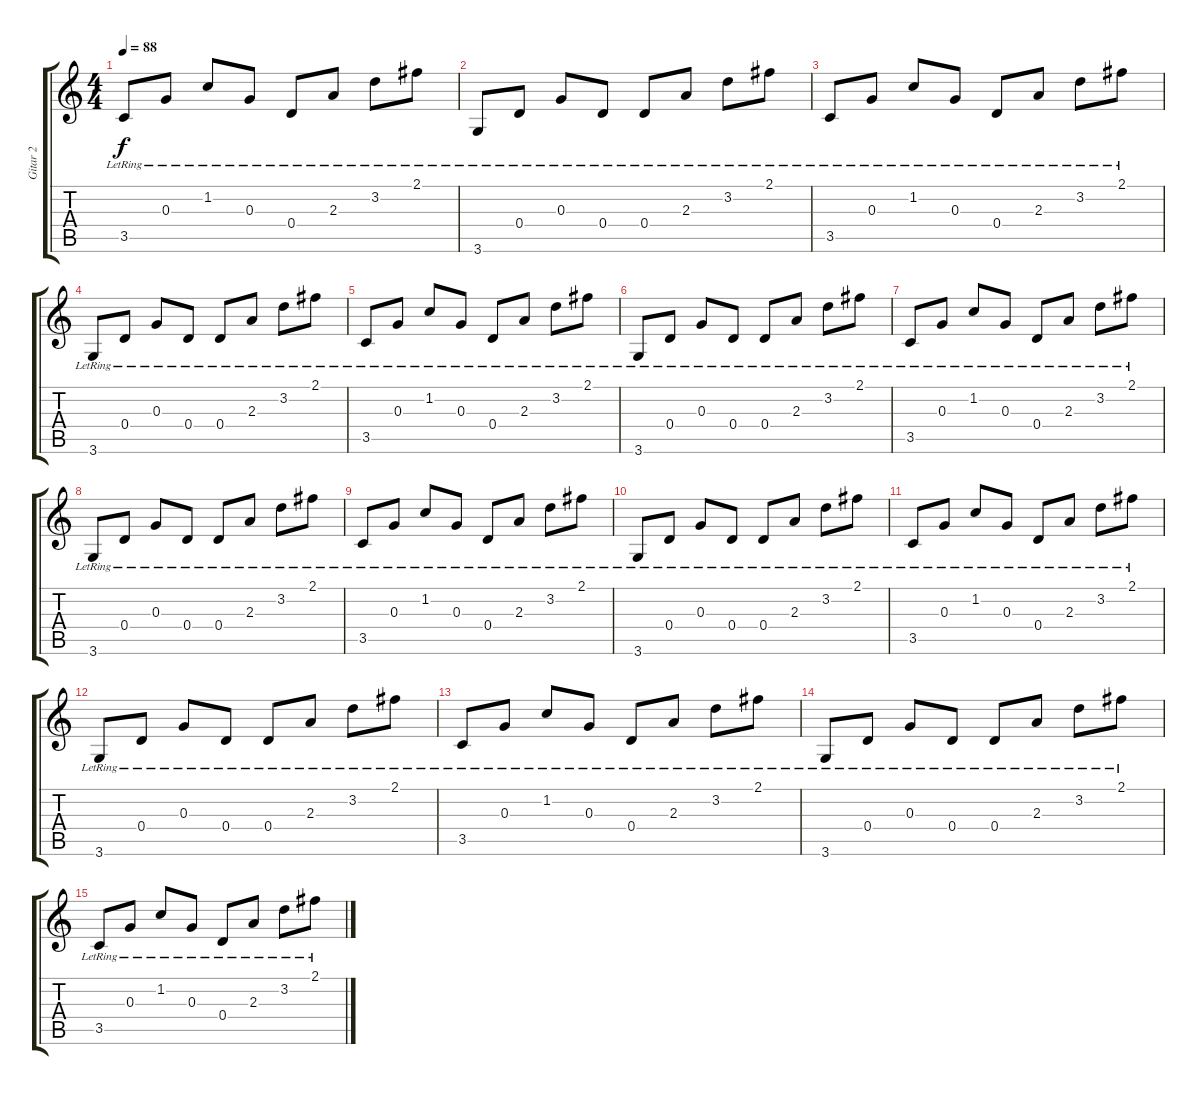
\track ("Gitar 2" "Gitar 2") {instrument acousticguitarnylon}
\staff {score tabs}
\tuning (E4 B3 G3 D3 A2 E2) {hide}
\ts (4 4)
\tempo 88
\clef g2
\ks c
3.5{lr}.8{dy f} 0.3{lr}.8 1.2{lr}.8 0.3{lr}.8 0.4{lr}.8 2.3{lr}.8 3.2{lr}.8 2.1{lr}.8 |
3.6{lr}.8 0.4{lr}.8 0.3{lr}.8 0.4{lr}.8 0.4{lr}.8 2.3{lr}.8 3.2{lr}.8 2.1{lr}.8 |
3.5{lr}.8 0.3{lr}.8 1.2{lr}.8 0.3{lr}.8 0.4{lr}.8 2.3{lr}.8 3.2{lr}.8 2.1{lr}.8 |
3.6{lr}.8 0.4{lr}.8 0.3{lr}.8 0.4{lr}.8 0.4{lr}.8 2.3{lr}.8 3.2{lr}.8 2.1{lr}.8 |
3.5{lr}.8 0.3{lr}.8 1.2{lr}.8 0.3{lr}.8 0.4{lr}.8 2.3{lr}.8 3.2{lr}.8 2.1{lr}.8 |
3.6{lr}.8 0.4{lr}.8 0.3{lr}.8 0.4{lr}.8 0.4{lr}.8 2.3{lr}.8 3.2{lr}.8 2.1{lr}.8 |
3.5{lr}.8 0.3{lr}.8 1.2{lr}.8 0.3{lr}.8 0.4{lr}.8 2.3{lr}.8 3.2{lr}.8 2.1{lr}.8 |
3.6{lr}.8 0.4{lr}.8 0.3{lr}.8 0.4{lr}.8 0.4{lr}.8 2.3{lr}.8 3.2{lr}.8 2.1{lr}.8 |
3.5{lr}.8 0.3{lr}.8 1.2{lr}.8 0.3{lr}.8 0.4{lr}.8 2.3{lr}.8 3.2{lr}.8 2.1{lr}.8 |
3.6{lr}.8 0.4{lr}.8 0.3{lr}.8 0.4{lr}.8 0.4{lr}.8 2.3{lr}.8 3.2{lr}.8 2.1{lr}.8 |
3.5{lr}.8 0.3{lr}.8 1.2{lr}.8 0.3{lr}.8 0.4{lr}.8 2.3{lr}.8 3.2{lr}.8 2.1{lr}.8 |
3.6{lr}.8 0.4{lr}.8 0.3{lr}.8 0.4{lr}.8 0.4{lr}.8 2.3{lr}.8 3.2{lr}.8 2.1{lr}.8 |
3.5{lr}.8 0.3{lr}.8 1.2{lr}.8 0.3{lr}.8 0.4{lr}.8 2.3{lr}.8 3.2{lr}.8 2.1{lr}.8 |
3.6{lr}.8 0.4{lr}.8 0.3{lr}.8 0.4{lr}.8 0.4{lr}.8 2.3{lr}.8 3.2{lr}.8 2.1{lr}.8 |
3.5{lr}.8 0.3{lr}.8 1.2{lr}.8 0.3{lr}.8 0.4{lr}.8 2.3{lr}.8 3.2{lr}.8 2.1{lr}.8
